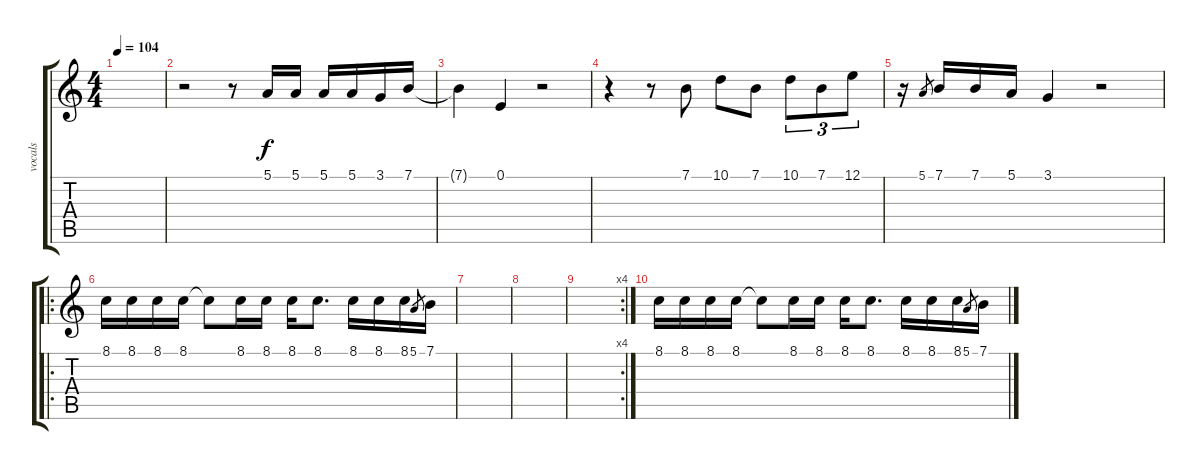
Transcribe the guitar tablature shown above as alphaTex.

\track ("vocals" "vocals") {instrument lead2sawtooth}
\staff {score tabs}
\tuning (E4 B3 G3 D3 A2 E2) {hide}
\ts (4 4)
\tempo 104
\clef g2
\ks c
|
r.2 r.8 5.1.16 5.1.16 5.1.16 5.1.16 3.1.16 7.1.16 |
7.1{t}.4 0.1.4 r.2 |
r.4 r.8 7.1.8 10.1.8 7.1.8 10.1.8{tu (3 2)} 7.1.8{tu (3 2)} 12.1.8{tu (3 2)} |
r.16 5.1.8{gr} 7.1.16 7.1.16 5.1.16 3.1.4 r.2 |
\ro
8.1.16 8.1.16 8.1.16 8.1.16 8.1{t}.8 8.1.16 8.1.16 8.1.16 8.1.8{d} 8.1.16 8.1.16 8.1.16 5.1.8{gr} 7.1.16 |
|
|
\rc 4
|
8.1.16 8.1.16 8.1.16 8.1.16 8.1{t}.8 8.1.16 8.1.16 8.1.16 8.1.8{d} 8.1.16 8.1.16 8.1.16 5.1.8{gr} 7.1.16
